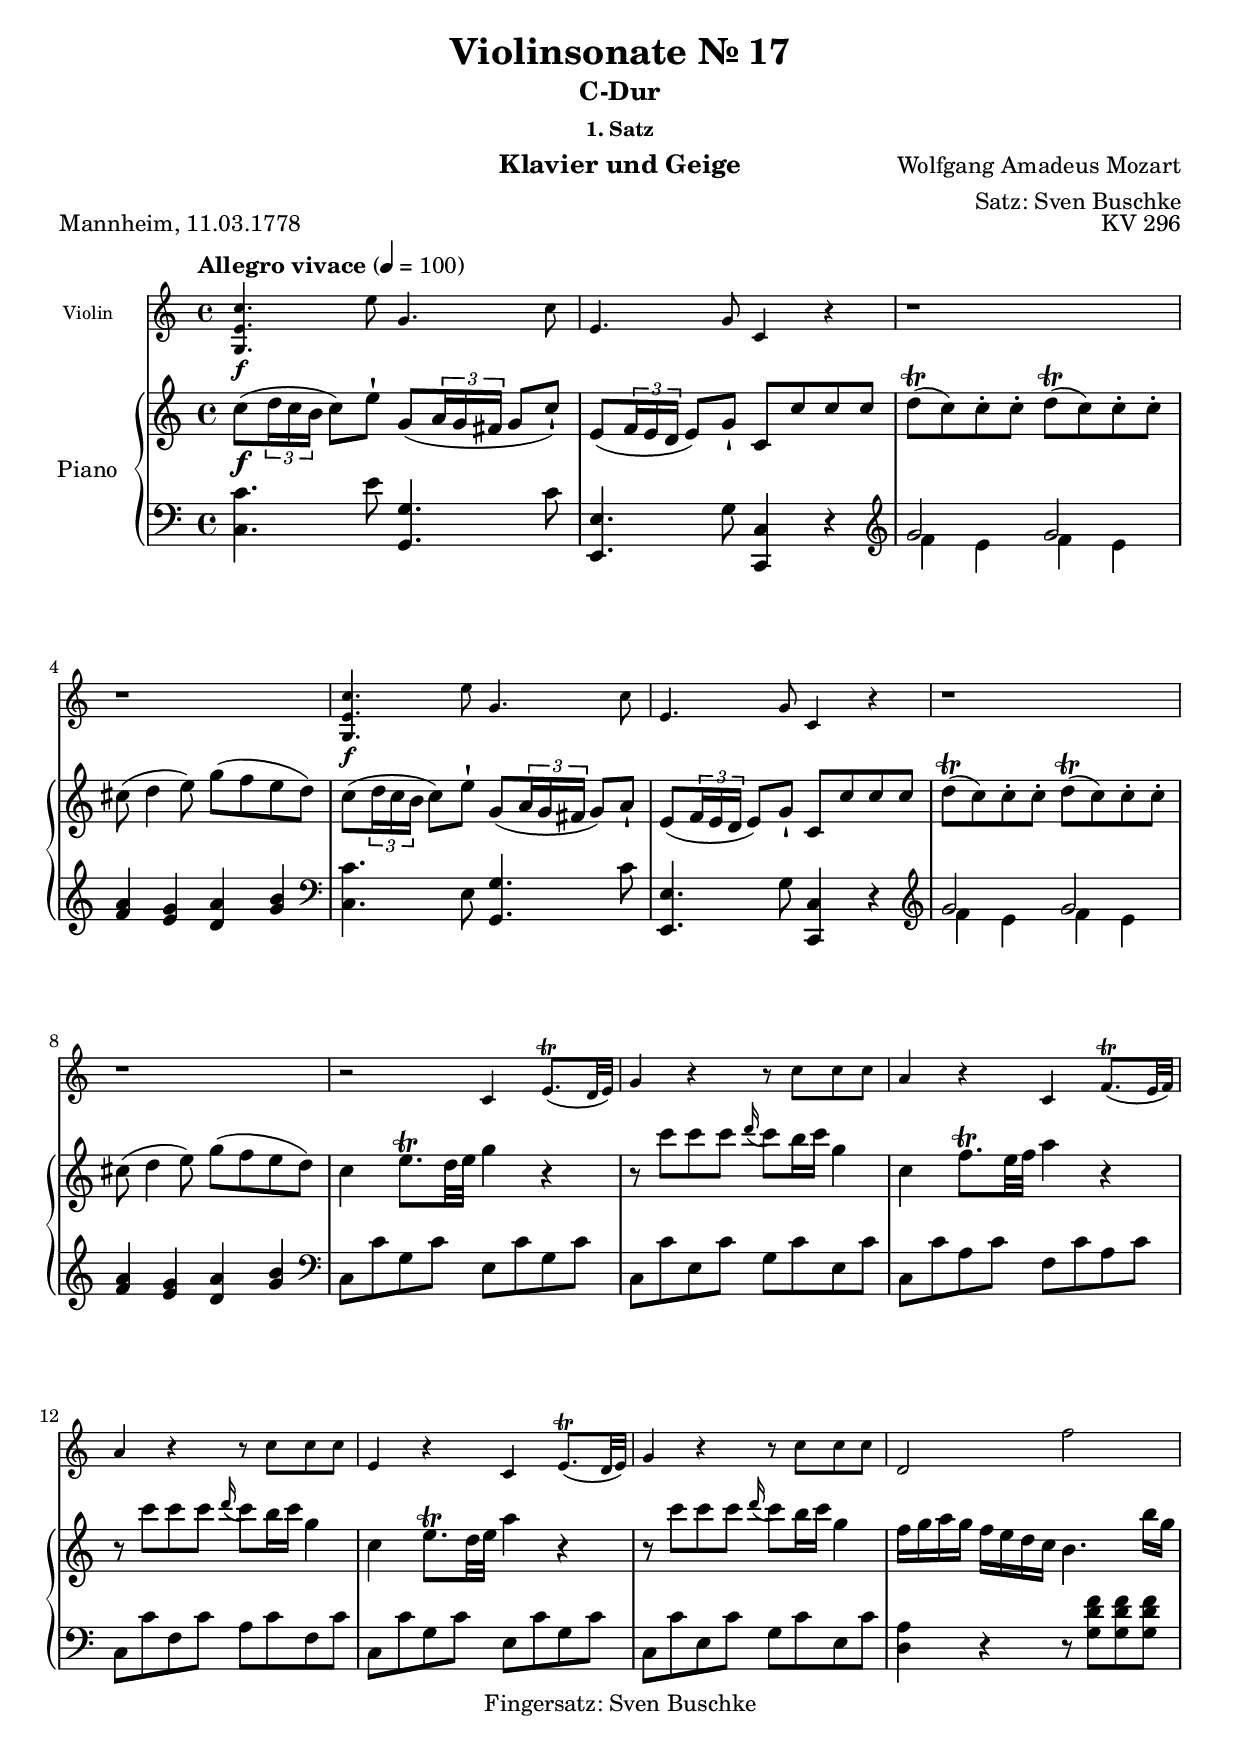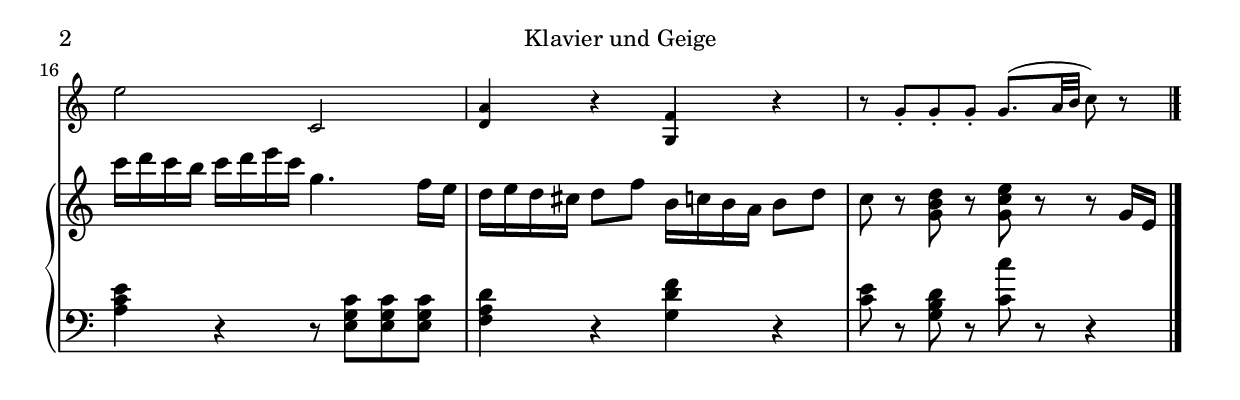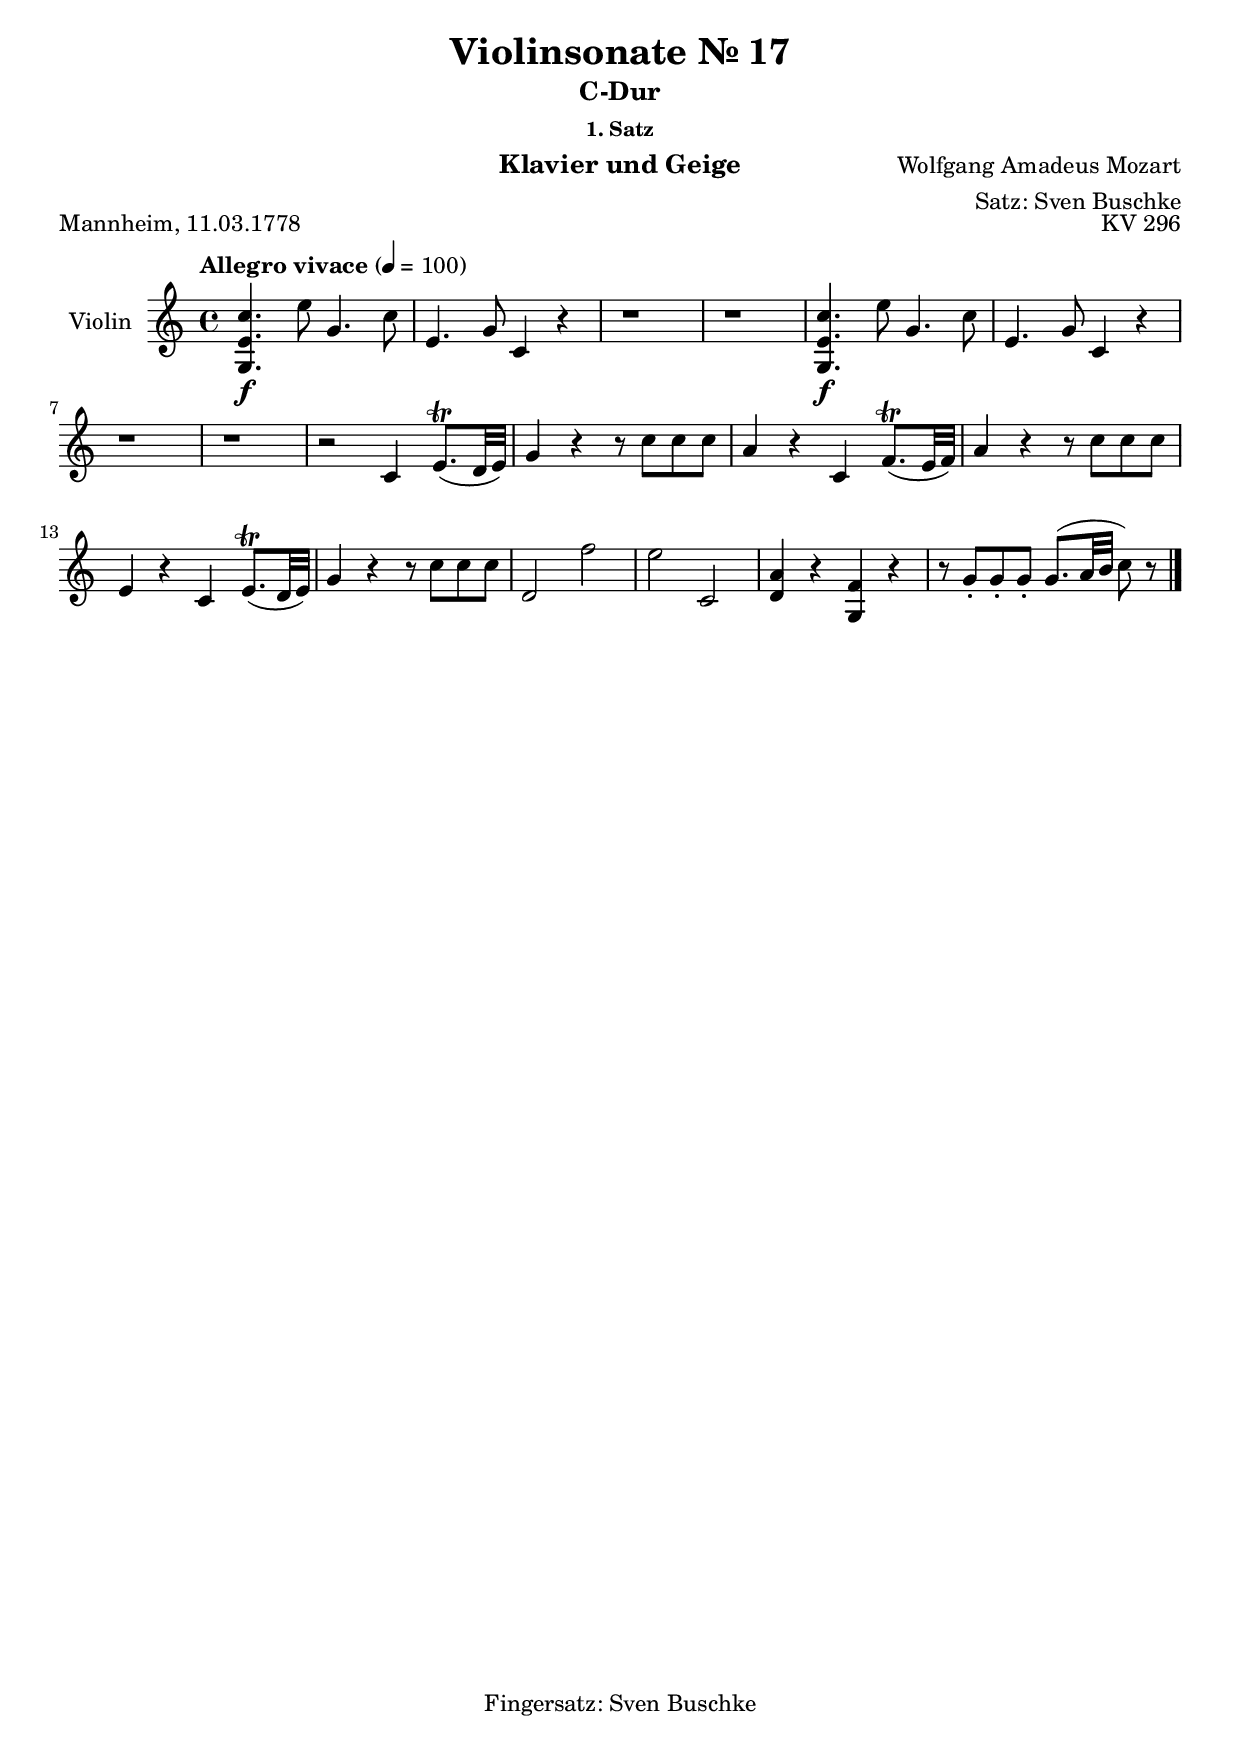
\version "2.24.1"
\language "english"

\header {
  dedication = ""
  title = "Violinsonate Nr. 17"
  subtitle = "C-Dur"
  subsubtitle = "1. Satz"
  instrument = "Klavier und Geige"
  composer = "Wolfgang Amadeus Mozart"
  arranger = "Satz: Sven Buschke"
  poet = ""
  meter = ""
  piece = "Mannheim, 11.03.1778"
  opus = "KV 296"
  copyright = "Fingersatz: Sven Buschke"
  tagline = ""
}

global = {
  \key c \major
  \time 4/4
  \tempo "Allegro vivace" 4 = 100
}

globalA = {
  \key c \major
  \time 4/4
  \tempo "Allegro vivace" 4 = 100
}

scoreAViolin = \relative c'' {
  \globalA
  % Music follows here.
  <g, e' c'>4.\f e''8 g,4. c8 e,4. g8 c,4 r4 r1 r1
  <g e' c'>4.\f e''8 g,4. c8 e,4. g8 c,4 r4 r1 r1
  r2 c4 e8.\trill(d32 e) g4 r r8 c c c a4 r c, f8.\trill(e32 f) a4 r r8 c c c e,4 r c e8.\trill(d32 e) g4 r r8 c c c d,2 f' e c, <d a'>4 r <g, f'> r r8 g'-. g-. g-. g8.(a32 b c8) r
  \bar "|."
}

scoreARight = \relative c'' {
  \globalA
  % Music follows here.
  c8\f(\tuplet 3/2 {d16 c b} c8) e-! g,(\tuplet 3/2 {a16 g fs} g8 c-!) e,8(\tuplet 3/2 {f16 e d} e8) g-! c, c' c c d\trill( c) c-. c-. d\trill( c) c-. c-. cs(d4 e8) g(f e d) c(\tuplet 3/2{d16 c b} c8) e-! g,(\tuplet 3/2{a16 g fs}g8) a-! e(\tuplet 3/2{f16 e d} e8) g-! c, c' c c d\trill( c) c-. c-. d\trill( c) c-. c-. cs(d4 e8) g(f e d) c4 e8.\trill d32 e g4 r r8 c c c \appoggiatura d16 c8 b16 c g4 c, f8.\trill e32 f a4 r r8 c c c \appoggiatura d16 c8 b16 c g4 c, e8.\trill d32 e a4 r
  r8 c c c \appoggiatura d16 c8 b16 c g4
  f16 g a g f e d c b4. b'16 g c d c b c d e c g4. f16 e d e d cs d8 f b,16 c b a b8 d c r <g b d> r <g c e> r r g16 e
}

scoreALeft = \relative c' {
  \globalA
  % Music follows here.
  <c, c'>4. e'8 <g,, g'>4. c'8 <e,, e'>4. g'8 <c,, c'>4 r \clef treble <<{g'''2 g}\\{f4 e f e}>> <f a>4 <e g> <d a'> <g b> \clef bass
  <c,, c'>4. e8 <g, g'>4. c'8 <e,, e'>4. g'8 <c,, c'>4 r \clef treble <<{g'''2 g}\\{f4 e f e}>> <f a>4 <e g> <d a'> <g b>
  \clef bass c,,8 c' g c e, c' g c c, c' e, c' g c e, c' c, c' a c f, c' a c c, c' f, c' a c f, c' c, c' g c e, c' g c c, c' e, c' g c e, c' <d, a'>4 r r8 <g d' f>8 8 8
  <a c e>4 r r8 <e g c>8 8 8 <f a d>4 r <g d' f> r <c e>8 r <g b d> r <c c'> r r4
}

scoreAViolinPart = \new Staff \with {
  instrumentName = "Violin"
  midiInstrument = "violin"
  \magnifyStaff #0.8
} \scoreAViolin

scoreAPianoPart = \new PianoStaff \with {
  instrumentName = "Piano"
} <<
  \new Staff = "right" \with {
    midiInstrument = "acoustic grand"
  } \scoreARight
  \new Staff = "left" \with {
    midiInstrument = "acoustic grand"
  } { \clef bass \scoreALeft }
>>

%%%%%%%%%%%%%%%%%%%%%%%%%%%%%%%

globalB = {
  \key f \major
  \time 3/4
  \tempo "Andante sostenuto" 4 = 50
}

scoreBViolin = \relative c'' {
  \globalB
  % Music follows here.
  \partial 4
  r a,2\p(bf4\fp) a2
}

scoreBRight = \relative c'' {
  \global
  % Music follows here.
  
}

scoreBLeft = \relative c' {
  \global
  % Music follows here.
  
}

scoreBViolinPart = \new Staff \with {
  instrumentName = "Violin"
  midiInstrument = "violin"
} \scoreBViolin

scoreBPianoPart = \new PianoStaff \with {
  instrumentName = "Piano"
} <<
  \new Staff = "right" \with {
    midiInstrument = "acoustic grand"
  } \scoreBRight
  \new Staff = "left" \with {
    midiInstrument = "acoustic grand"
  } { \clef bass \scoreBLeft }
>>

scoreCViolin = \relative c'' {
  \global
  % Music follows here.
  
}

scoreCRight = \relative c'' {
  \global
  % Music follows here.
  
}

scoreCLeft = \relative c' {
  \global
  % Music follows here.
  
}

scoreCViolinPart = \new Staff \with {
  instrumentName = "Violin"
  midiInstrument = "violin"
} \scoreCViolin

scoreCPianoPart = \new PianoStaff \with {
  instrumentName = "Piano"
} <<
  \new Staff = "right" \with {
    midiInstrument = "acoustic grand"
  } \scoreCRight
  \new Staff = "left" \with {
    midiInstrument = "acoustic grand"
  } { \clef bass \scoreCLeft }
>>

\book {
  \bookOutputSuffix "Piano_Violine"
  \bookpart {
    \header {
        subsubtitle = "1. Satz"
    }
    \score {
      <<
        \scoreAViolinPart
        \scoreAPianoPart
      >>
      \layout { }
      \midi {
        \tempo 4=100
      }
    }
  }
  \bookpart {
    \header {
        subsubtitle = "2. Satz"
    }
    \score {
      <<
        \scoreBViolinPart
        \scoreBPianoPart
      >>
      \layout { }
      \midi {
        \tempo 4=100
      }
    }
  }
  \bookpart {
    \header {
        subsubtitle = "3. Satz"
    }
    \score {
      <<
        \scoreCViolinPart
        \scoreCPianoPart
      >>
      \layout { }
      \midi {
        \tempo 4=100
      }
    }
  }
}

scoreDViolin = \relative c'' {
%   \global
  % Music follows here.
    \scoreAViolin
}

scoreEViolin = \relative c'' {
%   \global
  % Music follows here.
  \scoreBViolin
}

scoreFViolin = \relative c'' {
  \global
  % Music follows here.
  
}

\book {
  \bookOutputSuffix "Violine"
  \bookpart {
    \header {
        subsubtitle = "1. Satz"
    }
    \score {
      \new Staff \with {
        instrumentName = "Violin"
        midiInstrument = "violin"
      } \scoreDViolin
      \layout { }
      \midi {
        \tempo 4=100
      }
    }
  }
  \bookpart {
    \header {
        subsubtitle = "2. Satz"
    }
    \score {
      \new Staff \with {
        instrumentName = "Violin"
        midiInstrument = "violin"
      } \scoreEViolin
      \layout { }
      \midi {
        \tempo 4=100
      }
    }
  }
  \bookpart {
    \header {
        subsubtitle = "3. Satz"
    }
    \score {
      \new Staff \with {
        instrumentName = "Violin"
        midiInstrument = "violin"
      } \scoreFViolin
      \layout { }
      \midi {
        \tempo 4=100
      }
    }
  }
}
